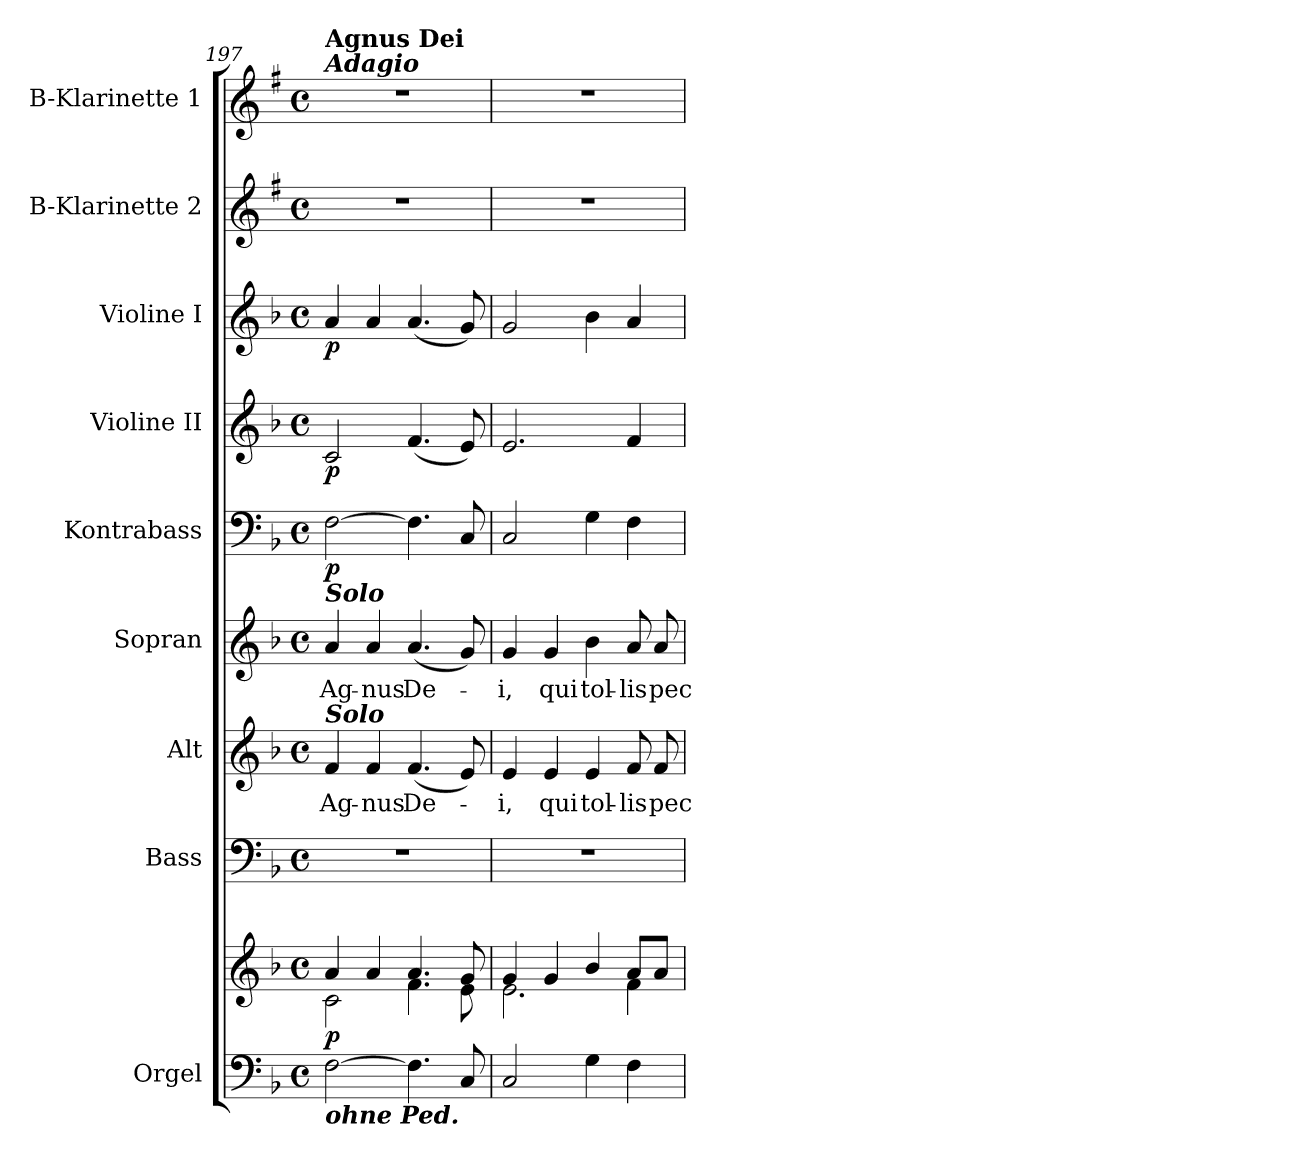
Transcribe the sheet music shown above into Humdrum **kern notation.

**kern	**kern	**dynam	**kern	**kern	**text	**kern	**text	**kern	**dynam	**kern	**dynam	**kern	**dynam	**kern	**kern
*part9	*part9	*part9	*part8	*part7	*part7	*part6	*part6	*part5	*part5	*part4	*part4	*part3	*part3	*part2	*part1
*staff10	*staff9	*staff9/10	*staff8	*staff7	*staff7	*staff6	*staff6	*staff5	*staff5	*staff4	*staff4	*staff3	*staff3	*staff2	*staff1
*I"Orgel	*	*	*I"Bass	*I"Alt	*	*I"Sopran	*	*I"Kontrabass	*	*I"Violine II	*	*I"Violine I	*	*I"B-Klarinette 2	*I"B-Klarinette 1
*I'Org.	*	*	*I'B.	*I'A.	*	*I'S.	*	*I'Kb.	*	*I'Vl. II	*	*I'Vl. I	*	*I'B Kl. 2	*I'B Kl. 1
!!LO:PB:g=z
*clefF4	*clefG2	*	*clefF4	*clefG2	*	*clefG2	*	*clefF4	*	*clefG2	*	*clefG2	*	*clefG2	*clefG2
*	*	*	*	*	*	*	*	*ITrd7c12	*	*	*	*	*	*ITrd1c2	*ITrd1c2
*k[b-]	*k[b-]	*	*k[b-]	*k[b-]	*	*k[b-]	*	*k[b-]	*	*k[b-]	*	*k[b-]	*	*k[b-]	*k[b-]
*F:	*F:	*	*F:	*F:	*	*F:	*	*F:	*	*F:	*	*F:	*	*F:	*F:
*M4/4	*M4/4	*	*M4/4	*M4/4	*	*M4/4	*	*M4/4	*	*M4/4	*	*M4/4	*	*M4/4	*M4/4
*met(c)	*met(c)	*	*met(c)	*met(c)	*	*met(c)	*	*met(c)	*	*met(c)	*	*met(c)	*	*met(c)	*met(c)
=197	=197	=197	=197	=197	=197	=197	=197	=197	=197	=197	=197	=197	=197	=197	=197
*	*^	*	*	*	*	*	*	*	*	*	*	*	*	*	*
!	!	!	!	!	!	!	!	!	!	!	!	!	!	!	!	!LO:TX:a:Bi:t=Adagio
!	!	!	!	!	!	!	!	!	!	!	!	!	!	!	!	!LO:TX:a:B:t=Agnus Dei
!	!	!	!	!	!	!	!LO:TX:a:Bi:t=Solo	!	!	!	!	!	!	!	!	!
!	!	!	!	!	!LO:TX:a:Bi:t=Solo	!	!	!	!	!	!	!	!	!	!	!
!LO:TX:b:Bi:t=ohne Ped.	!	!	!	!	!	!	!	!	!	!	!	!	!	!	!	!
!	!	!	!LO:DY:b	!	!	!LO:LY:b	!	!LO:LY:b	!	!LO:DY:b	!	!LO:DY:b	!	!LO:DY:b	!	!
[2F\	4a/	2c\	p	1r	4f/	Ag-	4a/	Ag-	[2FF\	p	2c/	p	4a/	p	1r	1r
!	!	!	!	!	!	!LO:LY:b	!	!LO:LY:b	!	!	!	!	!	!	!	!
.	4a/	.	.	.	4f/	-nus	4a/	-nus	.	.	.	.	4a/	.	.	.
!	!	!	!	!	!	!LO:LY:b	!	!LO:LY:b	!	!	!	!	!	!	!	!
4.F\]	4.a/	4.f\	.	.	(<4.f/	De-	(<4.a/	De-	4.FF\]	.	(<4.f/	.	(<4.a/	.	.	.
8C/	8g/	8e\	.	.	8e/)	.	8g/)	.	8CC/	.	8e/)	.	8g/)	.	.	.
=198	=198	=198	=198	=198	=198	=198	=198	=198	=198	=198	=198	=198	=198	=198	=198	=198
!	!	!	!	!	!	!LO:LY:b	!	!LO:LY:b	!	!	!	!	!	!	!	!
2C/	4g/	2.e\	.	1r	4e/	-i,	4g/	-i,	2CC/	.	2.e/	.	2g/	.	1r	1r
!	!	!	!	!	!	!LO:LY:b	!	!LO:LY:b	!	!	!	!	!	!	!	!
.	4g/	.	.	.	4e/	qui	4g/	qui	.	.	.	.	.	.	.	.
!	!	!	!	!	!	!LO:LY:b	!	!LO:LY:b	!	!	!	!	!	!	!	!
4G\	4b-/	.	.	.	4e/	tol-	4b-\	tol-	4GG\	.	.	.	4b-\	.	.	.
!	!	!	!	!	!	!LO:LY:b	!	!LO:LY:b	!	!	!	!	!	!	!	!
4F\	8a/L	4f\	.	.	8f/	-lis	8a/	-lis	4FF\	.	4f/	.	4a/	.	.	.
!	!	!	!	!	!	!LO:LY:b	!	!LO:LY:b	!	!	!	!	!	!	!	!
.	8a/J	.	.	.	8f/	pec-	8a/	pec-	.	.	.	.	.	.	.	.
*	*v	*v	*	*	*	*	*	*	*	*	*	*	*	*	*	*
=	=	=	=	=	=	=	=	=	=	=	=	=	=	=	=
*-	*-	*-	*-	*-	*-	*-	*-	*-	*-	*-	*-	*-	*-	*-	*-
